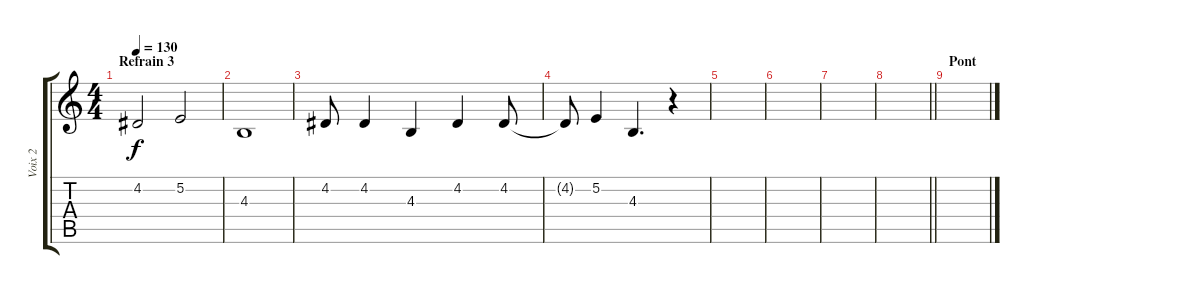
\track ("Voix 2" "Voix 2") {instrument tenorsax}
\staff {score tabs}
\tuning (E4 B3 G3 D3 A2 E2) {hide}
\ts (4 4)
\section ("" "Refrain 3")
\tempo 130
\clef g2
\ks c
4.2.2{dy f} 5.2.2 |
4.3.1 |
4.2.8 4.2.4 4.3.4 4.2.4 4.2.8 |
4.2{t}.8 5.2.4 4.3.4{d} r.4 |
|
|
|
\barLineRight lightlight
|
\section ("" "Pont")
